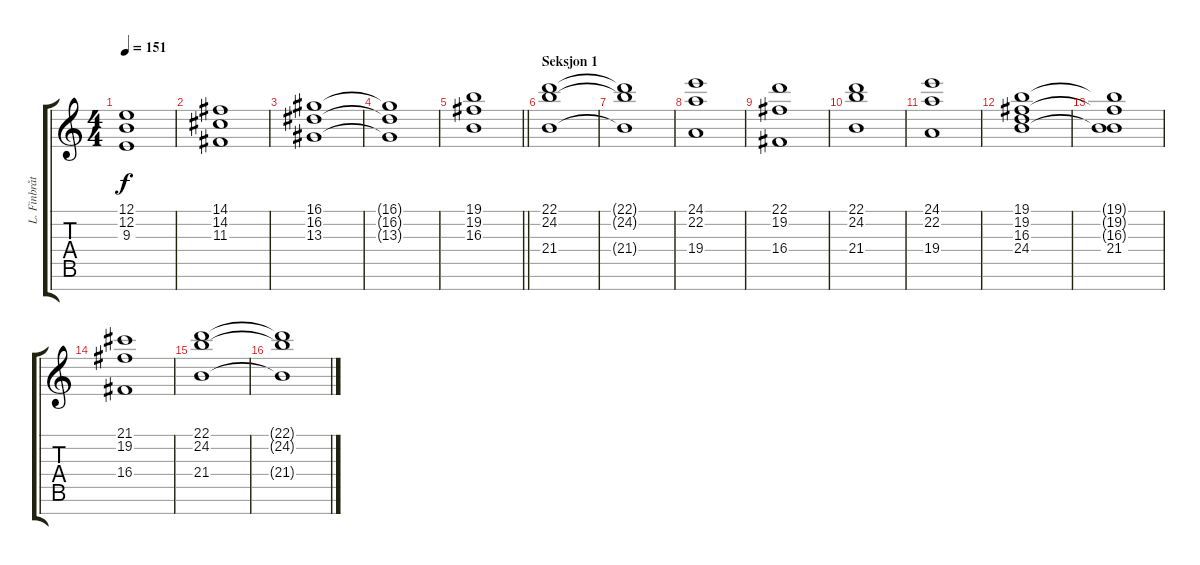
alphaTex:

\track ("L. Finbråten" "L. Finbråt") {instrument stringensemble1}
\staff {score tabs}
\tuning (E4 B3 G3 D3 A2 E2 B1) {hide}
\ts (4 4)
\tempo 151
\clef g2
\ks c
(12.1{t} 12.2{t} 9.3{t}).1{dy f} |
(14.1 14.2 11.3).1 |
(16.1 16.2 13.3).1 |
(16.1{t} 16.2{t} 13.3{t}).1 |
\barLineRight lightlight
(19.1 19.2 16.3).1 |
\section ("" "Seksjon 1")
(22.1 24.2 21.4).1{volume 7} |
(22.1{t} 24.2{t} 21.4{t}).1 |
(24.1 22.2 19.4).1 |
(22.1 19.2 16.4).1 |
(22.1 24.2 21.4).1 |
(24.1 22.2 19.4).1 |
(19.1 19.2 16.3 24.4).1 |
(19.1{t} 19.2{t} 16.3{t} 21.4).1 |
(21.1 19.2 16.4).1 |
(22.1 24.2 21.4).1 |
(22.1{t} 24.2{t} 21.4{t}).1
